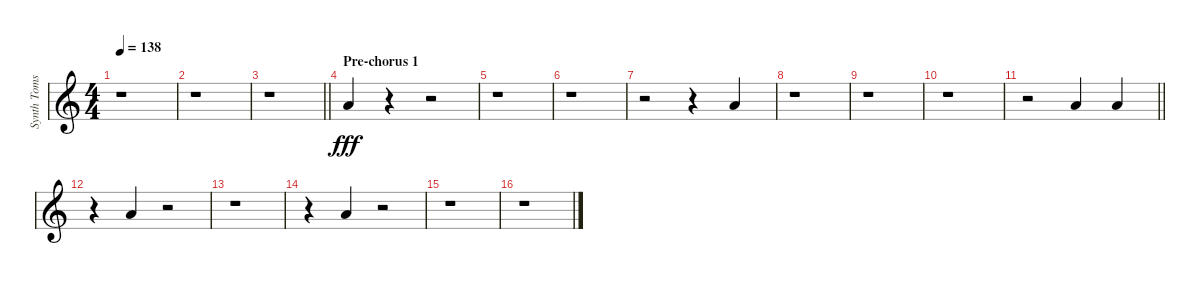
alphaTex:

\track ("Synth Toms" "Synth Toms") {instrument synthdrum}
\staff {score}
\tuning (E4 B3 G3 D3 A2 E2) {hide}
\ts (4 4)
\tempo 138
\clef g2
\ks c
r.1{dy fff} |
r.1 |
\barLineRight lightlight
r.1 |
\section ("" "Pre-chorus 1")
5.1.4 r.4 r.2 |
r.1 |
r.1 |
r.2 r.4 5.1.4 |
r.1 |
r.1 |
r.1 |
\barLineRight lightlight
r.2 5.1.4 5.1.4 |
r.4 5.1.4 r.2 |
r.1 |
r.4 5.1.4 r.2 |
r.1 |
r.1
